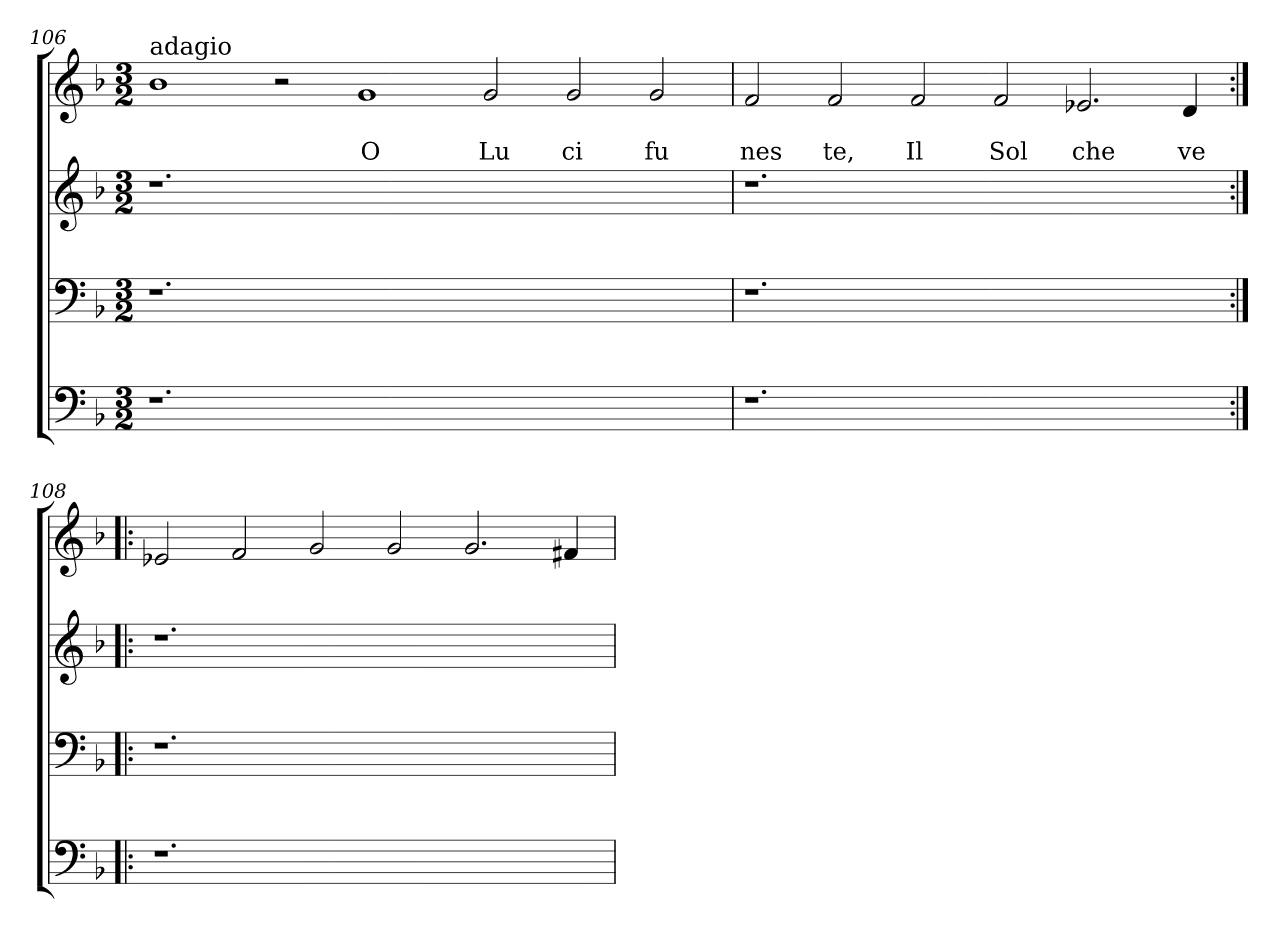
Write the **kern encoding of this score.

**kern	**kern	**kern	**kern	**text	**text
*part4	*part3	*part2	*part1	*part1	*part1
*staff4	*staff3	*staff2	*staff1	*staff1	*staff1
!!LO:PB:g=z
*clefF4	*clefF4	*clefG2	*clefG2	*	*
*k[b-]	*k[b-]	*k[b-]	*k[b-]	*	*
*F:	*F:	*F:	*F:	*	*
*M3/2	*M3/2	*M3/2	*M3/2	*	*
=106	=106	=106	=106	=106	=106
!	!	!	!LO:TX:a:t=adagio	!	!
1.r	1.r	1.r	1b-	.	.
.	.	.	2r	.	.
!	!	!	!	!	!LO:LY:b
0ryy	0ryy	0ryy	1g	.	O
!	!	!	!	!	!LO:LY:b
.	.	.	2g/	.	Lu
!	!	!	!	!	!LO:LY:b
.	.	.	2g/	.	ci
!	!	!	!	!	!LO:LY:b
2ryy	2ryy	2ryy	2g/	.	fu
=107	=107	=107	=107	=107	=107
!	!	!	!	!	!LO:LY:b
1.r	1.r	1.r	2f/	.	nes
!	!	!	!	!	!LO:LY:b
.	.	.	2f/	.	te,
!	!	!	!	!	!LO:LY:b
.	.	.	2f/	.	Il
!	!	!	!	!	!LO:LY:b
1.ryy	1.ryy	1.ryy	2f/	.	Sol
!	!	!	!	!	!LO:LY:b
.	.	.	2.e-X/	.	che
!	!	!	!	!	!LO:LY:b
.	.	.	4d/	.	ve
!!LO:LB:g=z
=108:|!|:	=108:|!|:	=108:|!|:	=108:|!|:	=108:|!|:	=108:|!|:
1.r	1.r	1.r	2e-X/	.	.
.	.	.	2f/	.	.
.	.	.	2g/	.	.
1.ryy	1.ryy	1.ryy	2g/	.	.
.	.	.	2.g/	.	.
.	.	.	4f#X/	.	.
=	=	=	=	=	=
*-	*-	*-	*-	*-	*-
